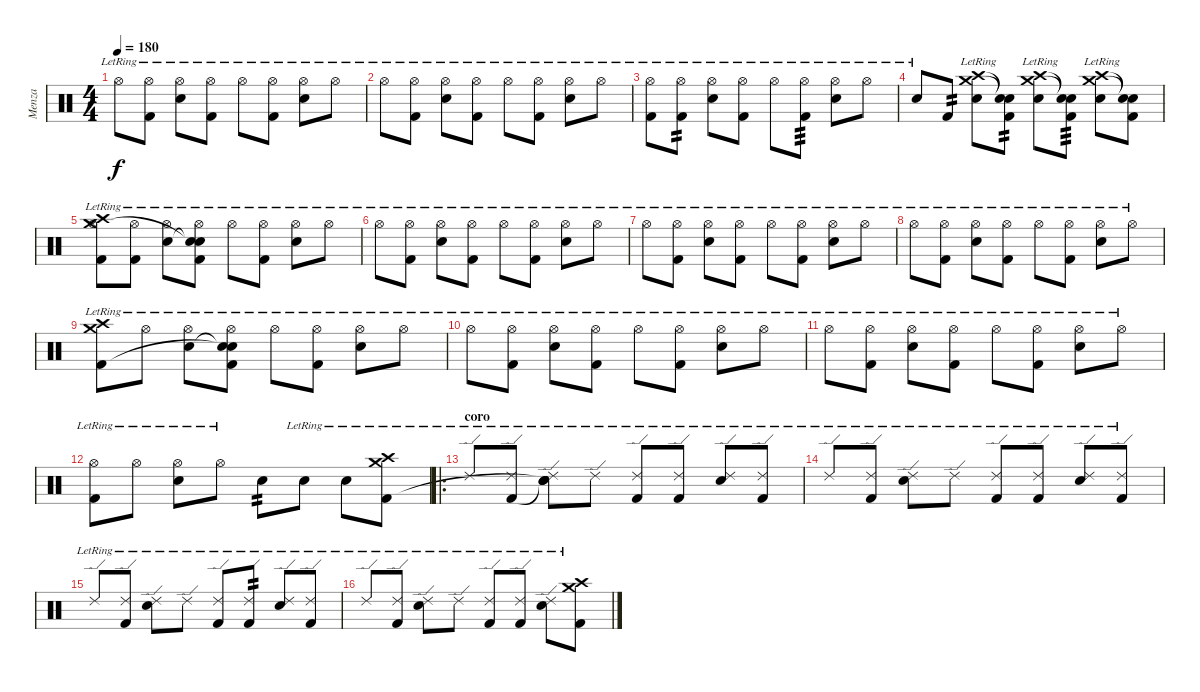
\track ("Menza" "Menza") {instrument percussion}
\staff {score}
\articulation defaults
\ts (4 4)
\tempo 180
\clef neutral
\ks c "Hi-Hat (open)"{lr}.8{dy f}
("Hi-Hat (open)"{lr} "Kick (hit) 2"{lr}).8 ("Hi-Hat (open)"{lr} "Electric Snare (hit)"{lr}).8 ("Hi-Hat (open)"{lr} "Kick (hit) 2"{lr}).8 "Hi-Hat (open)"{lr}.8 ("Hi-Hat (open)"{lr} "Kick (hit) 2"{lr}).8 ("Hi-Hat (open)"{lr} "Electric Snare (hit)"{lr}).8 "Hi-Hat (open)"{lr}.8 |
"Hi-Hat (open)"{lr}.8 ("Hi-Hat (open)"{lr} "Kick (hit) 2"{lr}).8 ("Hi-Hat (open)"{lr} "Electric Snare (hit)"{lr}).8 ("Hi-Hat (open)"{lr} "Kick (hit) 2"{lr}).8 "Hi-Hat (open)"{lr}.8 ("Hi-Hat (open)"{lr} "Kick (hit) 2"{lr}).8 ("Hi-Hat (open)"{lr} "Electric Snare (hit)"{lr}).8 "Hi-Hat (open)"{lr}.8 |
("Hi-Hat (open)"{lr} "Kick (hit) 2"{lr}).8 ("Hi-Hat (open)"{lr} "Kick (hit) 2").8{tp 2} ("Hi-Hat (open)"{lr} "Electric Snare (hit)"{lr}).8 ("Hi-Hat (open)"{lr} "Kick (hit) 2"{lr}).8 "Hi-Hat (open)"{lr}.8 ("Hi-Hat (open)"{lr} "Kick (hit) 2").8{tp 3} ("Hi-Hat (open)"{lr} "Electric Snare (hit)"{lr}).8 "Hi-Hat (open)"{lr}.8 |
"Electric Snare (hit)"{lr}.8 "Kick (hit) 2".8{tp 2} ("Crash medium (hit)"{lr} "Crash high (hit)"{lr} "Electric Snare (hit)"{lr}).8 ("Snare (hit)"{t} "Snare (hit)"{t} "Kick (hit) 2").8{tp 2} ("Crash medium (hit)"{lr} "Crash high (hit)"{lr} "Electric Snare (hit)"{lr}).8 ("Snare (hit)"{t} "Snare (hit)"{t} "Kick (hit) 2").8{tp 3} ("Crash medium (hit)"{lr} "Crash high (hit)"{lr} "Electric Snare (hit)"{lr}).8 ("Snare (hit)"{t} "Snare (hit)"{t} "Kick (hit) 2"{lr}).8 |
("Hi-Hat (open)"{lr} "Crash high (hit)"{lr} "Crash medium (hit)"{lr} "Kick (hit) 2"{lr}).8 ("Hi-Hat (open)"{lr} "Kick (hit) 2"{lr}).8 ("Hi-Hat (open)"{lr} "Electric Snare (hit)"{lr}).8 ("Hi-Hat (open)"{lr} "Snare (hit)"{t} "Snare (hit)"{t} "Kick (hit) 2"{lr}).8 "Hi-Hat (open)"{lr}.8 ("Hi-Hat (open)"{lr} "Kick (hit) 2"{lr}).8 ("Hi-Hat (open)"{lr} "Electric Snare (hit)"{lr}).8 "Hi-Hat (open)"{lr}.8 |
"Hi-Hat (open)"{lr}.8 ("Hi-Hat (open)"{lr} "Kick (hit) 2"{lr}).8 ("Hi-Hat (open)"{lr} "Electric Snare (hit)"{lr}).8 ("Hi-Hat (open)"{lr} "Kick (hit) 2"{lr}).8 "Hi-Hat (open)"{lr}.8 ("Hi-Hat (open)"{lr} "Kick (hit) 2"{lr}).8 ("Hi-Hat (open)"{lr} "Electric Snare (hit)"{lr}).8 "Hi-Hat (open)"{lr}.8 |
"Hi-Hat (open)"{lr}.8 ("Hi-Hat (open)"{lr} "Kick (hit) 2"{lr}).8 ("Hi-Hat (open)"{lr} "Electric Snare (hit)"{lr}).8 ("Hi-Hat (open)"{lr} "Kick (hit) 2"{lr}).8 "Hi-Hat (open)"{lr}.8 ("Hi-Hat (open)"{lr} "Kick (hit) 2"{lr}).8 ("Hi-Hat (open)"{lr} "Electric Snare (hit)"{lr}).8 "Hi-Hat (open)"{lr}.8 |
"Hi-Hat (open)"{lr}.8 ("Hi-Hat (open)"{lr} "Kick (hit) 2"{lr}).8 ("Hi-Hat (open)"{lr} "Electric Snare (hit)"{lr}).8 ("Hi-Hat (open)"{lr} "Kick (hit) 2"{lr}).8 "Hi-Hat (open)"{lr}.8 ("Hi-Hat (open)"{lr} "Kick (hit) 2"{lr}).8 ("Hi-Hat (open)"{lr} "Electric Snare (hit)"{lr}).8 "Hi-Hat (open)"{lr}.8 |
("Crash high (hit)"{lr} "Crash medium (hit)"{lr} "Kick (hit) 2"{lr}).8 "Hi-Hat (open)"{lr}.8 ("Hi-Hat (open)"{lr} "Electric Snare (hit)"{lr}).8 ("Hi-Hat (open)"{lr} "Snare (hit)"{t} "Snare (hit)"{t} "Kick (hit) 2"{lr}).8 "Hi-Hat (open)"{lr}.8 ("Hi-Hat (open)"{lr} "Kick (hit) 2"{lr}).8 ("Hi-Hat (open)"{lr} "Electric Snare (hit)"{lr}).8 "Hi-Hat (open)"{lr}.8 |
"Hi-Hat (open)"{lr}.8 ("Hi-Hat (open)"{lr} "Kick (hit) 2"{lr}).8 ("Hi-Hat (open)"{lr} "Electric Snare (hit)"{lr}).8 ("Hi-Hat (open)"{lr} "Kick (hit) 2"{lr}).8 "Hi-Hat (open)"{lr}.8 ("Hi-Hat (open)"{lr} "Kick (hit) 2"{lr}).8 ("Hi-Hat (open)"{lr} "Electric Snare (hit)"{lr}).8 "Hi-Hat (open)"{lr}.8 |
"Hi-Hat (open)"{lr}.8 ("Hi-Hat (open)"{lr} "Kick (hit) 2"{lr}).8 ("Hi-Hat (open)"{lr} "Electric Snare (hit)"{lr}).8 ("Hi-Hat (open)"{lr} "Kick (hit) 2"{lr}).8 "Hi-Hat (open)"{lr}.8 ("Hi-Hat (open)"{lr} "Kick (hit) 2"{lr}).8 ("Hi-Hat (open)"{lr} "Electric Snare (hit)"{lr}).8 "Hi-Hat (open)"{lr}.8 |
("Hi-Hat (open)"{lr} "Kick (hit) 2"{lr}).8 "Hi-Hat (open)"{lr}.8 ("Hi-Hat (open)"{lr} "Electric Snare (hit)"{lr}).8 "Hi-Hat (open)"{lr}.8 "Electric Snare (hit)".8{tp 2} "Electric Snare (hit)"{lr}.8 "Electric Snare (hit)"{lr}.8 ("Crash medium (hit)"{lr} "Crash high (hit)"{lr} "Kick (hit) 2"{lr}).8 |
\ro
\section ("" "coro")
"Ride (edge) 2"{lr}.8 ("Ride (edge) 2"{lr} "Kick (hit) 2"{lr}).8 ("Ride (edge) 2"{lr} "Snare (hit)"{t} "Snare (hit)"{t} "Electric Snare (hit)"{lr}).8 "Ride (edge) 2"{lr}.8 ("Ride (edge) 2"{lr} "Kick (hit) 2"{lr}).8 ("Ride (edge) 2"{lr} "Kick (hit) 2"{lr}).8 ("Ride (edge) 2"{lr} "Electric Snare (hit)"{lr}).8 ("Ride (edge) 2"{lr} "Kick (hit) 2"{lr}).8 |
"Ride (edge) 2"{lr}.8 ("Ride (edge) 2"{lr} "Kick (hit) 2"{lr}).8 ("Ride (edge) 2"{lr} "Electric Snare (hit)"{lr}).8 "Ride (edge) 2"{lr}.8 ("Ride (edge) 2"{lr} "Kick (hit) 2"{lr}).8 ("Ride (edge) 2"{lr} "Kick (hit) 2"{lr}).8 ("Ride (edge) 2"{lr} "Electric Snare (hit)"{lr}).8 ("Ride (edge) 2"{lr} "Kick (hit) 2"{lr}).8 |
"Ride (edge) 2"{lr}.8 ("Ride (edge) 2"{lr} "Kick (hit) 2"{lr}).8 ("Ride (edge) 2"{lr} "Electric Snare (hit)"{lr}).8 "Ride (edge) 2"{lr}.8 ("Ride (edge) 2"{lr} "Kick (hit) 2"{lr}).8 ("Ride (edge) 2"{lr} "Kick (hit) 2").8{tp 2} ("Ride (edge) 2"{lr} "Electric Snare (hit)"{lr}).8 ("Ride (edge) 2"{lr} "Kick (hit) 2"{lr}).8 |
"Ride (edge) 2"{lr}.8 ("Ride (edge) 2"{lr} "Kick (hit) 2"{lr}).8 ("Ride (edge) 2"{lr} "Electric Snare (hit)"{lr}).8 "Ride (edge) 2"{lr}.8 ("Ride (edge) 2"{lr} "Kick (hit) 2"{lr}).8 ("Ride (edge) 2"{lr} "Kick (hit) 2"{lr}).8 ("Ride (edge) 2"{lr} "Electric Snare (hit)"{lr}).8 ("Crash medium (hit)"{lr} "Crash high (hit)"{lr} "Kick (hit) 2"{lr}).8
